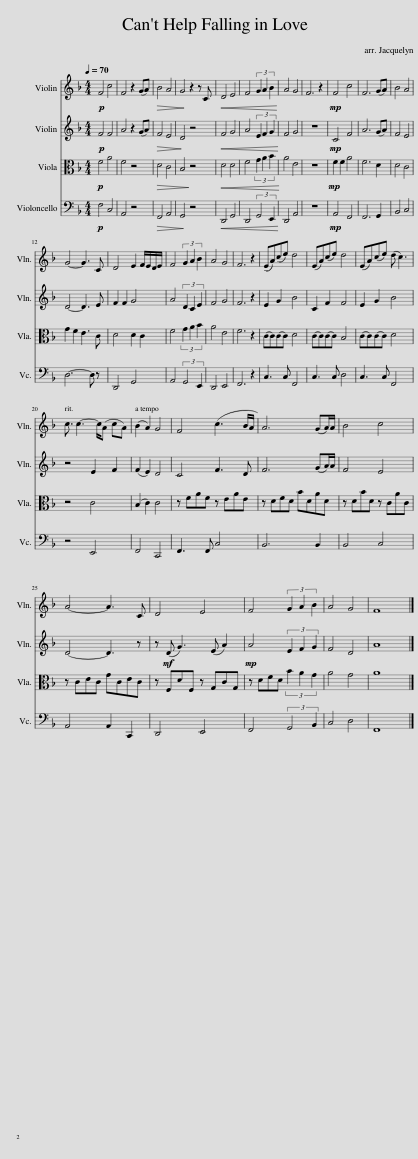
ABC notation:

X:1
%%score 1 2 3 4
L:1/8
Q:1/4=70
M:4/4
I:linebreak $
K:F
V:1 treble
V:2 treble
V:3 alto
V:4 bass
V:1
!p! F4 c4 | F4 z2 (GA) |!>(! B4!>)! A4 | G4 z2 z C |!<(! D4!<)! E4 | %5
 F4 (3G2 A2 B2 | A4 G4 | F6 z2 |!mp! F4 c4 | F6 (GA) | %10
 B4 A4 |$ G4- G3 C | D4 E2 F/E/D/E/ | F4 (3G2 A2 B2 | A4 G4 | %15
 F6 z2 | (!tenuto!EA)(!tenuto!ce) d4 | (EA)(ce) d4 | (EA)(ce) (d c3) |$ c3/2[Q:1/4=67] c3- c/(A[Q:1/4=61] cA) | %20
[Q:1/4=70] (B2 A2) G4 | F4 (c3 B/A/) | A6 (GA/)A/ | B4 c4 |$ A4- A3 C | %25
 D4 E4 | F4 (3G2 A2 B2 | A4 G4 | F8 |] %29
V:2
!p! F4 F4 | A4 z2 (GA) |!>(! F4!>)! E4 | D4 z4 |!<(! F4!<)! G4 | %5
 A4 (3E2 F2 G2 | F4 G4 | z8 |!mp! C4 F4 | A6 (GA) | %10
 F4 E4 |$ D4- D3 E | F2 F2 G4 | A4 (3D2 C2 E2 | F4 G4 | %15
 F6 z2 | E2 G2 B4 | C2 F2 F4 | E2 G2 B4 |$ z4 E2 F2 | %20
 (F2 E2) D4 | C4 F3 D | F6 (GA/)A/ | F4 E4 |$ D4- D3 z | %25
 z!mf! (D G3) (E A2) |!mp! A4 (3E2 F2 G2 | F4 D4 | A8 |] %29
V:3
!p! F4 A4 | F4 z4 |!>(! D4!>)! C4 | B,4 z4 |!<(! D4!<)! D4 | %5
 F4 (3G2 A2 B2 | A4 E4 | z8 |!mp! F2 F2 A4 | F6 D2 | %10
 D4 C4 |$ G2 F2 E3 C | D4 D2 C2 | F4 (3G2 A2 B2 | A4 E4 | %15
 F6 z2 | (CC)(CC) D4 | (CC)(CC) B,4 | (CC)(CC) D4 |$ z4 C4 | %20
 (B,2 C2) C4 | z FAF z EAE | z DFD BDAD | z DBD z CAC |$ z CEC GCEC | %25
 z F,DF, z G,CG, | z DFD (3B2 A2 G2 | A4 G4 | A8 |] %29
V:4
!p! F,4 C,4 | A,,4 z4 |!>(! F,,4!>)! A,,4 | G,,4 z4 |!<(! D,,4!<)! G,,4 | %5
 D,,4 (3:2:2G,,4 E,,2 | D,,4 A,,4 | z8 |!mp! A,,4 F,,4 | F,,6 G,,2 | %10
 B,,4 C,4 |$ D,6- D, z | D,,4 G,,4 | A,,4 (3:2:2G,,4 E,,2 | D,,4 E,,4 | %15
 F,,6 z2 | C,3 C, F,,4 | C,3 C, D,4 | C,3 C, F,,4 |$ z4 E,,4 | %20
 F,,4 C,,4 | F,,3 F,, C,4 | B,,6 B,,2 | B,,4 C,4 |$ A,,4 A,,2 C,,2 | %25
 D,,4 E,,4 | F,,4 (3:2:2G,,4 B,,2 | C,4 D,4 | F,,8 |] %29
